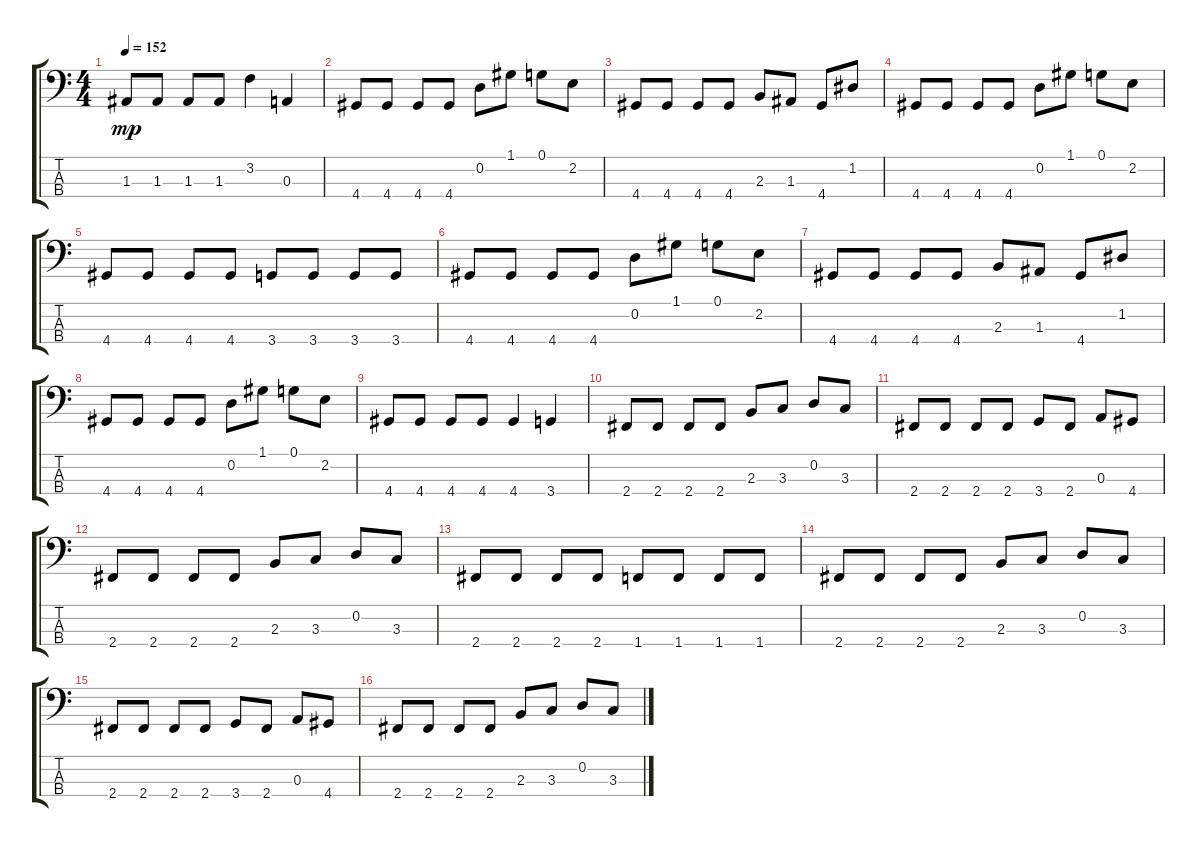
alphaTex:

\track "" {instrument electricbasspick}
\staff {score tabs}
\tuning (G2 D2 A1 E1) {hide}
\ts (4 4)
\tempo 152
\clef f4
\ks c
1.3.8{dy mp} 1.3.8 1.3.8 1.3.8 3.2.4 0.3.4 |
4.4.8 4.4.8 4.4.8 4.4.8 0.2.8 1.1.8 0.1.8 2.2.8 |
4.4.8 4.4.8 4.4.8 4.4.8 2.3.8 1.3.8 4.4.8 1.2.8 |
4.4.8 4.4.8 4.4.8 4.4.8 0.2.8 1.1.8 0.1.8 2.2.8 |
4.4.8 4.4.8 4.4.8 4.4.8 3.4.8 3.4.8 3.4.8 3.4.8 |
4.4.8 4.4.8 4.4.8 4.4.8 0.2.8 1.1.8 0.1.8 2.2.8 |
4.4.8 4.4.8 4.4.8 4.4.8 2.3.8 1.3.8 4.4.8 1.2.8 |
4.4.8 4.4.8 4.4.8 4.4.8 0.2.8 1.1.8 0.1.8 2.2.8 |
4.4.8 4.4.8 4.4.8 4.4.8 4.4.4 3.4.4 |
2.4.8 2.4.8 2.4.8 2.4.8 2.3.8 3.3.8 0.2.8 3.3.8 |
2.4.8 2.4.8 2.4.8 2.4.8 3.4.8 2.4.8 0.3.8 4.4.8 |
2.4.8 2.4.8 2.4.8 2.4.8 2.3.8 3.3.8 0.2.8 3.3.8 |
2.4.8 2.4.8 2.4.8 2.4.8 1.4.8 1.4.8 1.4.8 1.4.8 |
2.4.8 2.4.8 2.4.8 2.4.8 2.3.8 3.3.8 0.2.8 3.3.8 |
2.4.8 2.4.8 2.4.8 2.4.8 3.4.8 2.4.8 0.3.8 4.4.8 |
2.4.8 2.4.8 2.4.8 2.4.8 2.3.8 3.3.8 0.2.8 3.3.8
